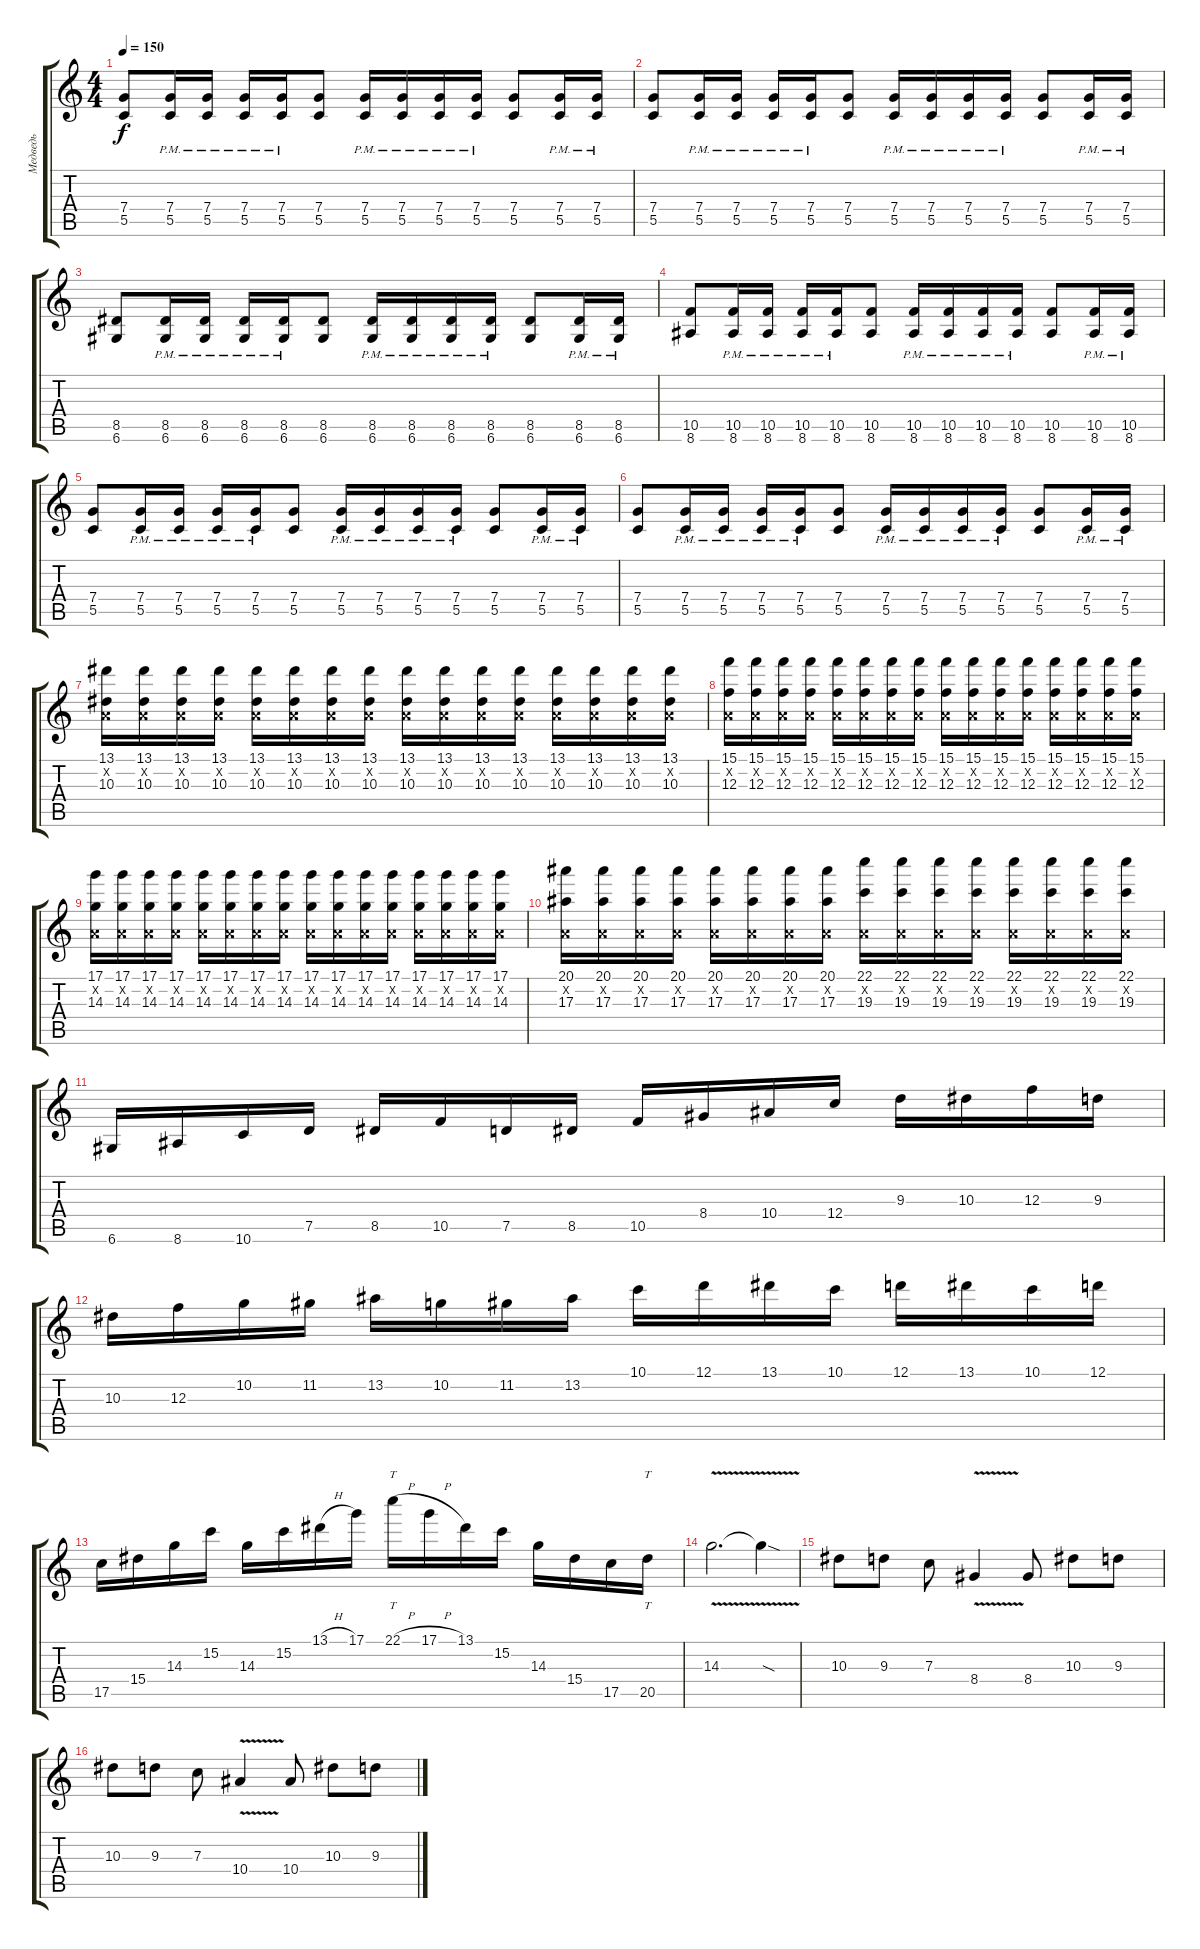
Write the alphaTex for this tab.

\track ("Медведь" "Медведь") {instrument overdrivenguitar}
\staff {score tabs}
\tuning (D4 A3 F3 C3 G2 D2) {hide}
\ts (4 4)
\tempo 150
\clef g2
\ks c
(7.4 5.5).8{dy f} (7.4{pm} 5.5{pm}).16 (7.4{pm} 5.5{pm}).16 (7.4{pm} 5.5{pm}).16 (7.4{pm} 5.5{pm}).16 (7.4 5.5).8 (7.4{pm} 5.5{pm}).16 (7.4{pm} 5.5{pm}).16 (7.4{pm} 5.5{pm}).16 (7.4{pm} 5.5{pm}).16 (7.4 5.5).8 (7.4{pm} 5.5{pm}).16 (7.4{pm} 5.5{pm}).16 |
(7.4 5.5).8 (7.4{pm} 5.5{pm}).16 (7.4{pm} 5.5{pm}).16 (7.4{pm} 5.5{pm}).16 (7.4{pm} 5.5{pm}).16 (7.4 5.5).8 (7.4{pm} 5.5{pm}).16 (7.4{pm} 5.5{pm}).16 (7.4{pm} 5.5{pm}).16 (7.4{pm} 5.5{pm}).16 (7.4 5.5).8 (7.4{pm} 5.5{pm}).16 (7.4{pm} 5.5{pm}).16 |
(8.5 6.6).8 (8.5{pm} 6.6{pm}).16 (8.5{pm} 6.6{pm}).16 (8.5{pm} 6.6{pm}).16 (8.5{pm} 6.6{pm}).16 (8.5 6.6).8 (8.5{pm} 6.6{pm}).16 (8.5{pm} 6.6{pm}).16 (8.5{pm} 6.6{pm}).16 (8.5{pm} 6.6{pm}).16 (8.5 6.6).8 (8.5{pm} 6.6{pm}).16 (8.5{pm} 6.6{pm}).16 |
(10.5 8.6).8 (10.5{pm} 8.6{pm}).16 (10.5{pm} 8.6{pm}).16 (10.5{pm} 8.6{pm}).16 (10.5{pm} 8.6{pm}).16 (10.5 8.6).8 (10.5{pm} 8.6{pm}).16 (10.5{pm} 8.6{pm}).16 (10.5{pm} 8.6{pm}).16 (10.5{pm} 8.6{pm}).16 (10.5 8.6).8 (10.5{pm} 8.6{pm}).16 (10.5{pm} 8.6{pm}).16 |
(7.4 5.5).8 (7.4{pm} 5.5{pm}).16 (7.4{pm} 5.5{pm}).16 (7.4{pm} 5.5{pm}).16 (7.4{pm} 5.5{pm}).16 (7.4 5.5).8 (7.4{pm} 5.5{pm}).16 (7.4{pm} 5.5{pm}).16 (7.4{pm} 5.5{pm}).16 (7.4{pm} 5.5{pm}).16 (7.4 5.5).8 (7.4{pm} 5.5{pm}).16 (7.4{pm} 5.5{pm}).16 |
(7.4 5.5).8 (7.4{pm} 5.5{pm}).16 (7.4{pm} 5.5{pm}).16 (7.4{pm} 5.5{pm}).16 (7.4{pm} 5.5{pm}).16 (7.4 5.5).8 (7.4{pm} 5.5{pm}).16 (7.4{pm} 5.5{pm}).16 (7.4{pm} 5.5{pm}).16 (7.4{pm} 5.5{pm}).16 (7.4 5.5).8 (7.4{pm} 5.5{pm}).16 (7.4{pm} 5.5{pm}).16 |
(13.1 0.2{x} 10.3).16 (13.1 0.2{x} 10.3).16 (13.1 0.2{x} 10.3).16 (13.1 0.2{x} 10.3).16 (13.1 0.2{x} 10.3).16 (13.1 0.2{x} 10.3).16 (13.1 0.2{x} 10.3).16 (13.1 0.2{x} 10.3).16 (13.1 0.2{x} 10.3).16 (13.1 0.2{x} 10.3).16 (13.1 0.2{x} 10.3).16 (13.1 0.2{x} 10.3).16 (13.1 0.2{x} 10.3).16 (13.1 0.2{x} 10.3).16 (13.1 0.2{x} 10.3).16 (13.1 0.2{x} 10.3).16 |
(15.1 0.2{x} 12.3).16 (15.1 0.2{x} 12.3).16 (15.1 0.2{x} 12.3).16 (15.1 0.2{x} 12.3).16 (15.1 0.2{x} 12.3).16 (15.1 0.2{x} 12.3).16 (15.1 0.2{x} 12.3).16 (15.1 0.2{x} 12.3).16 (15.1 0.2{x} 12.3).16 (15.1 0.2{x} 12.3).16 (15.1 0.2{x} 12.3).16 (15.1 0.2{x} 12.3).16 (15.1 0.2{x} 12.3).16 (15.1 0.2{x} 12.3).16 (15.1 0.2{x} 12.3).16 (15.1 0.2{x} 12.3).16 |
(17.1 0.2{x} 14.3).16 (17.1 0.2{x} 14.3).16 (17.1 0.2{x} 14.3).16 (17.1 0.2{x} 14.3).16 (17.1 0.2{x} 14.3).16 (17.1 0.2{x} 14.3).16 (17.1 0.2{x} 14.3).16 (17.1 0.2{x} 14.3).16 (17.1 0.2{x} 14.3).16 (17.1 0.2{x} 14.3).16 (17.1 0.2{x} 14.3).16 (17.1 0.2{x} 14.3).16 (17.1 0.2{x} 14.3).16 (17.1 0.2{x} 14.3).16 (17.1 0.2{x} 14.3).16 (17.1 0.2{x} 14.3).16 |
(20.1 0.2{x} 17.3).16 (20.1 0.2{x} 17.3).16 (20.1 0.2{x} 17.3).16 (20.1 0.2{x} 17.3).16 (20.1 0.2{x} 17.3).16 (20.1 0.2{x} 17.3).16 (20.1 0.2{x} 17.3).16 (20.1 0.2{x} 17.3).16 (22.1 0.2{x} 19.3).16 (22.1 0.2{x} 19.3).16 (22.1 0.2{x} 19.3).16 (22.1 0.2{x} 19.3).16 (22.1 0.2{x} 19.3).16 (22.1 0.2{x} 19.3).16 (22.1 0.2{x} 19.3).16 (22.1 0.2{x} 19.3).16 |
6.6.16 8.6.16 10.6.16 7.5.16 8.5.16 10.5.16 7.5.16 8.5.16 10.5.16 8.4.16 10.4.16 12.4.16 9.3.16 10.3.16 12.3.16 9.3.16 |
10.3.16 12.3.16 10.2.16 11.2.16 13.2.16 10.2.16 11.2.16 13.2.16 10.1.16 12.1.16 13.1.16 10.1.16 12.1.16 13.1.16 10.1.16 12.1.16 |
17.5.16 15.4.16 14.3.16 15.2.16 14.3.16 15.2.16 13.1{h}.16 17.1.16 22.1{h}.16{tt} 17.1{h}.16 13.1.16 15.2.16 14.3.16 15.4.16 17.5.16 20.5.16{tt} |
14.3{v}.2{d} 14.3{sod t}.4 |
10.3.8 9.3.8 7.3.8 8.4{v}.4 8.4.8 10.3.8 9.3.8 |
10.3.8 9.3.8 7.3.8 10.4{v}.4 10.4.8 10.3.8 9.3.8
